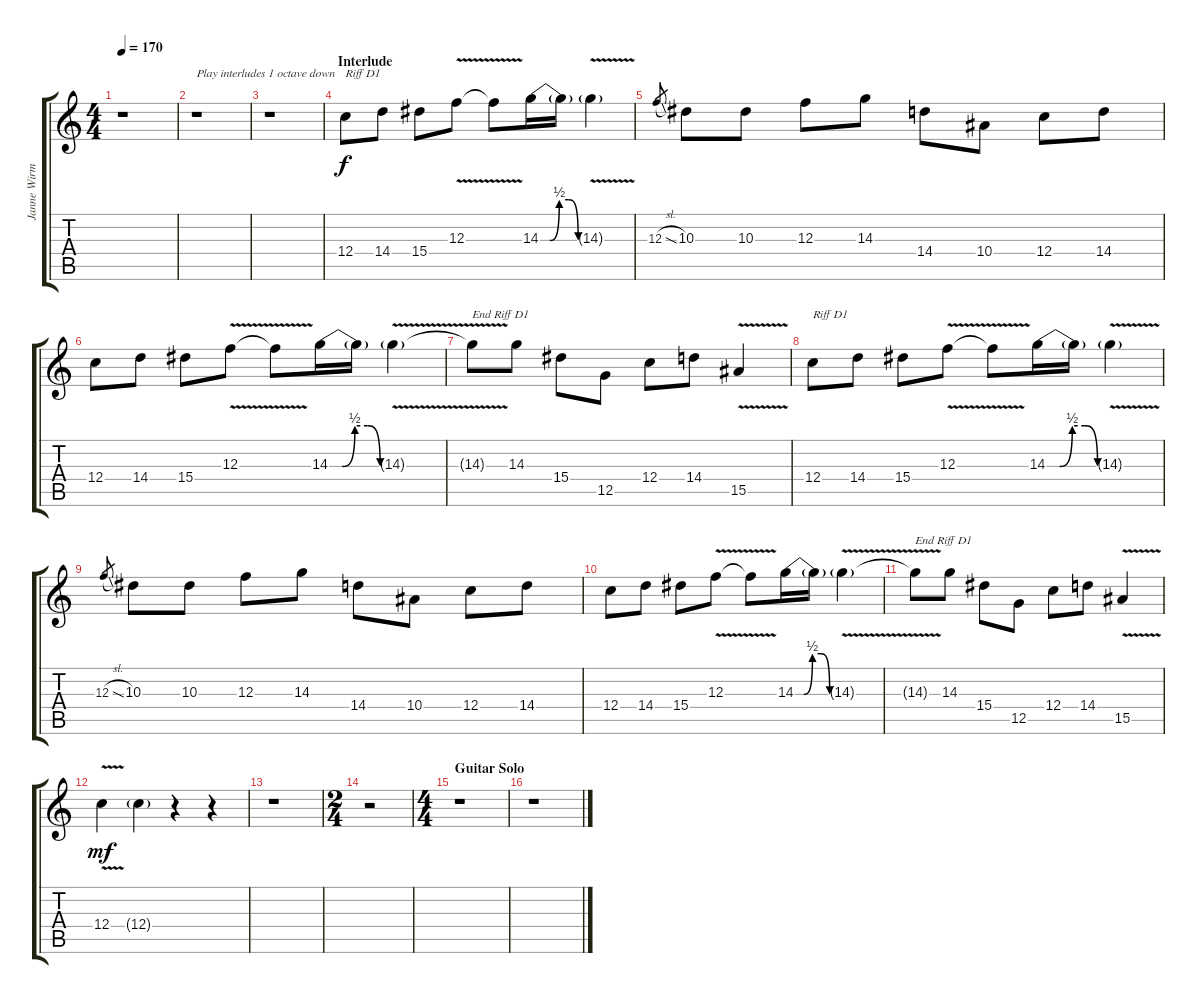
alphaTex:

\track ("Janne Wirman 1" "Janne Wirm") {instrument lead2sawtooth}
\staff {score tabs}
\tuning (D5 A4 F4 C4 G3 C3) {hide}
\ts (4 4)
\tempo 170
\clef g2
\ks c
r.1{dy f} |
r.1{txt "Play interludes 1 octave down"} |
r.1 |
\section ("" "Interlude")
12.4.8{txt "Riff D1"} 14.4.8 15.4.8 12.3{v}.8 12.3{t}.8 14.3{be (custom 0 0 15 0 30 2 45 2 60 0)}.16 14.3{t}.16 14.3{v g}.4 |
12.3{sl}.8{gr} 10.3.8 10.3.8 12.3.8 14.3.8 14.4.8 10.4.8 12.4.8 14.4.8 |
12.4.8 14.4.8 15.4.8 12.3{v}.8 12.3{t}.8 14.3{be (custom 0 0 15 0 30 2 45 2 60 0)}.16 14.3{t}.16 14.3{v g}.4 |
14.3{t}.8{txt "End Riff D1"} 14.3.8 15.4.8 12.5.8 12.4.8 14.4.8 15.5{v}.4 |
12.4.8{txt "Riff D1"} 14.4.8 15.4.8 12.3{v}.8 12.3{t}.8 14.3{be (custom 0 0 15 0 30 2 45 2 60 0)}.16 14.3{t}.16 14.3{v g}.4 |
12.3{sl}.8{gr} 10.3.8 10.3.8 12.3.8 14.3.8 14.4.8 10.4.8 12.4.8 14.4.8 |
12.4.8 14.4.8 15.4.8 12.3{v}.8 12.3{t}.8 14.3{be (custom 0 0 15 0 30 2 45 2 60 0)}.16 14.3{t}.16 14.3{v g}.4 |
14.3{t}.8{txt "End Riff D1"} 14.3.8 15.4.8 12.5.8 12.4.8 14.4.8 15.5{v}.4 |
12.4{v}.4{dy mf} 12.4{g}.4 r.4 r.4 |
r.1 |
\ts (2 4)
r.2 |
\ts (4 4)
\section ("" "Guitar Solo")
r.1 |
r.1
